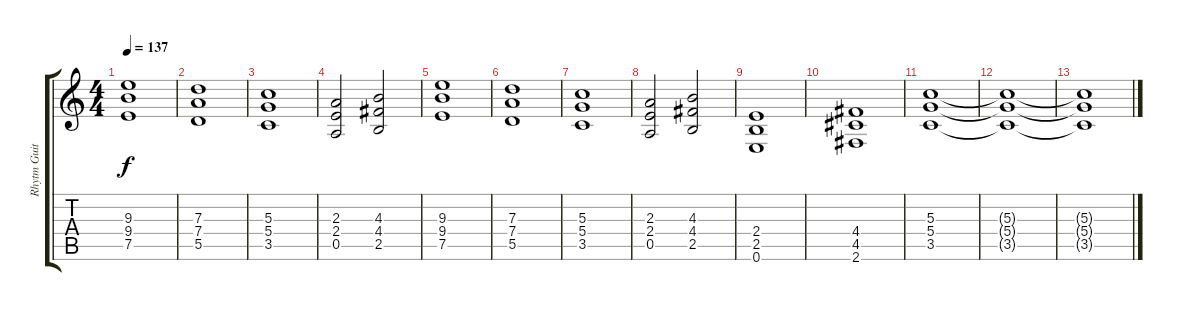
\track ("Rhytm Guitar 1" "Rhytm Guit") {instrument overdrivenguitar}
\staff {score tabs}
\tuning (E4 B3 G3 D3 A2 E2) {hide}
\ts (4 4)
\tempo 137
\clef g2
\ks c
(9.3 9.4 7.5).1{dy f} |
(7.3 7.4 5.5).1 |
(5.3 5.4 3.5).1 |
(2.3 2.4 0.5).2 (4.3 4.4 2.5).2 |
(9.3 9.4 7.5).1 |
(7.3 7.4 5.5).1 |
(5.3 5.4 3.5).1 |
(2.3 2.4 0.5).2 (4.3 4.4 2.5).2 |
(2.4 2.5 0.6).1 |
(4.4 4.5 2.6).1 |
(5.3 5.4 3.5).1 |
(5.3{t} 5.4{t} 3.5{t}).1 |
(5.3{t} 5.4{t} 3.5{t}).1
